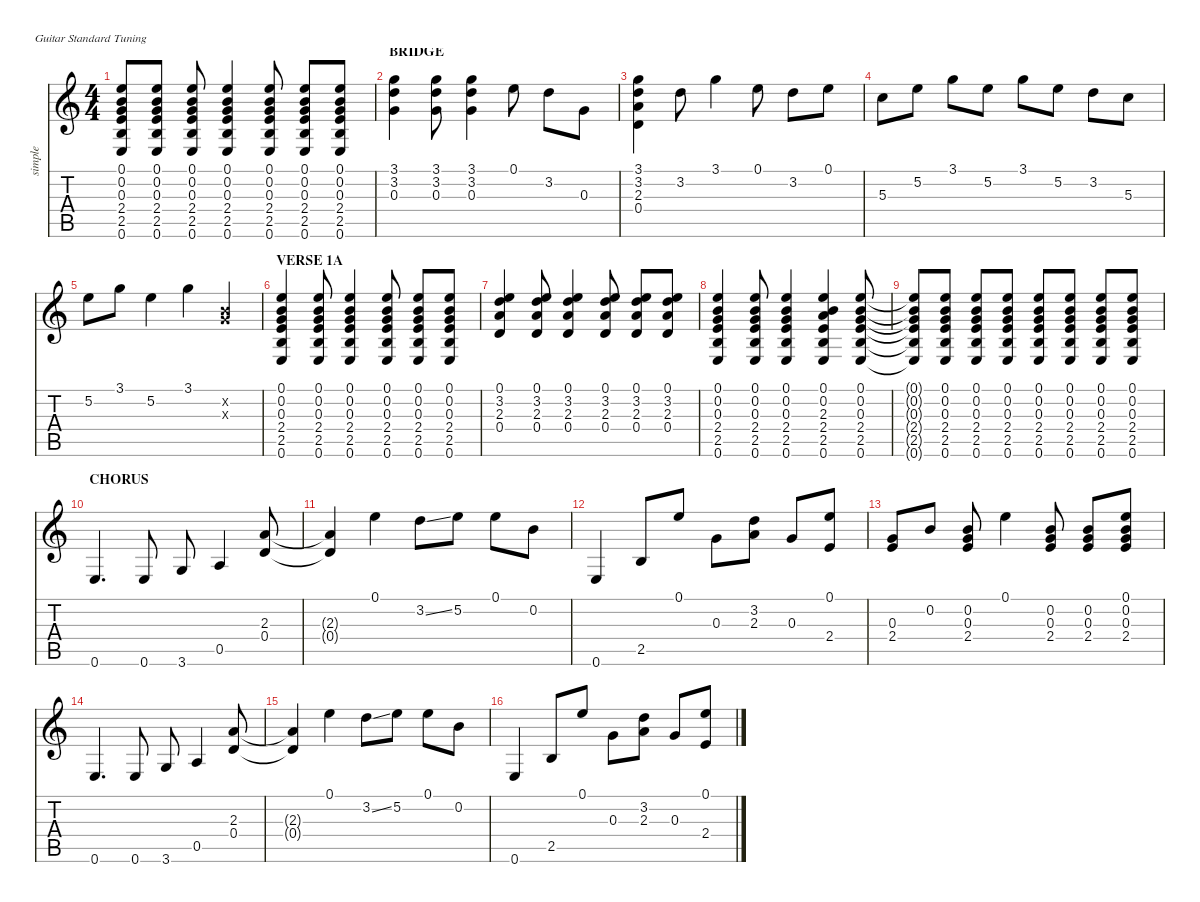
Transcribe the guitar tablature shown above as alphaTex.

\defaultSystemsLayout 4
\hideDynamics
\bracketExtendMode nobrackets
\otherSystemsTrackNameOrientation horizontal
\track ("Gtrs 1,2,3 comb.-simple" "simple") {defaultSystemsLayout 8 mute instrument electricguitarclean}
\staff {score tabs}
\tuning (E4 B3 G3 D3 A2 E2)
\ts (4 4)
\tempo (127 hide)
\clef g2
\ks c
(0.1{t} 0.2{t} 0.3{t} 2.4{t} 2.5{t} 0.6{t}).8{dy f beam Up} (0.1 0.2 0.3 2.4 2.5 0.6).8{beam Up} (0.1 0.2 0.3 2.4 2.5 0.6).8{beam Up} (0.1 0.2 0.3 2.4 2.5 0.6).4{beam Up} (0.1 0.2 0.3 2.4 2.5 0.6).8{beam Up} (0.1 0.2 0.3 2.4 2.5 0.6).8{beam Up} (0.1 0.2 0.3 2.4 2.5 0.6).8{beam Up} |
\section ("" "BRIDGE")
\tempo (128 hide)
(3.1 3.2 0.3).4{dy ff instrument electricguitarclean beam Down} (3.1 3.2 0.3).8{dy f beam Down} (3.1 3.2 0.3).4{dy fff beam Down} 0.1.8{dy ff beam Down} 3.2.8{dy f beam Down} 0.3.8{dy mp beam Down} |
(3.1 3.2 2.3 0.4).4{dy mf beam Down} 3.2.8{dy mp beam Down} 3.1.4{dy ff beam Down} 0.1.8{dy mf beam Down} 3.2.8{dy mp beam Down} 0.1.8{dy mf beam Down} |
5.3.8{beam Down} 5.2.8{beam Down} 3.1.8{dy ff beam Down} 5.2.8{dy f beam Down} 3.1.8{dy ff beam Down} 5.2.8{dy mf beam Down} 3.2.8{beam Down} 5.3.8{beam Down} |
5.2.8{dy f beam Down} 3.1.8{dy fff beam Down} 5.2.4{dy f beam Down} 3.1.4{dy ff beam Down} (0.2{x} 0.3{x}).4{dy f beam Up} |
\section ("" "VERSE 1A")
(0.1 0.2 0.3 2.4 2.5 0.6).4{instrument acousticguitarsteel beam Up} (0.1 0.2 0.3 2.4 2.5 0.6).8{beam Up} (0.1 0.2 0.3 2.4 2.5 0.6).4{beam Up} (0.1 0.2 0.3 2.4 2.5 0.6).8{beam Up} (0.1 0.2 0.3 2.4 2.5 0.6).8{beam Up} (0.1 0.2 0.3 2.4 2.5 0.6).8{beam Up} |
(0.1 3.2 2.3 0.4).4{beam Up} (0.1 3.2 2.3 0.4).8{beam Up} (0.1 3.2 2.3 0.4).4{beam Up} (0.1 3.2 2.3 0.4).8{beam Up} (0.1 3.2 2.3 0.4).8{beam Up} (0.1 3.2 2.3 0.4).8{beam Up} |
(0.1 0.2 0.3 2.4 2.5 0.6).4{beam Up} (0.1 0.2 0.3 2.4 2.5 0.6).8{beam Up} (0.1 0.2 0.3 2.4 2.5 0.6).4{beam Up} (0.1 0.2 2.3 2.4 2.5 0.6).4{beam Up} (0.1 0.2 0.3 2.4 2.5 0.6).8{beam Up} |
(0.1{t} 0.2{t} 0.3{t} 2.4{t} 2.5{t} 0.6{t}).8{beam Up} (0.1 0.2 0.3 2.4 2.5 0.6).8{beam Up} (0.1 0.2 0.3 2.4 2.5 0.6).8{beam Up} (0.1 0.2 0.3 2.4 2.5 0.6).8{beam Up} (0.1 0.2 0.3 2.4 2.5 0.6).8{beam Up} (0.1 0.2 0.3 2.4 2.5 0.6).8{beam Up} (0.1 0.2 0.3 2.4 2.5 0.6).8{beam Up} (0.1 0.2 0.3 2.4 2.5 0.6).8{beam Up} |
\section ("" "CHORUS")
0.6.4{d dy mf instrument electricguitarclean beam Up} 0.6.8{dy f beam Up} 3.6.8{beam Up} 0.5.4{dy mf beam Up} (2.3 0.4).8{dy fff beam Up} |
(0.4{t} 2.3{t}).4{dy f beam Up} 0.1.4{dy ff beam Down} 3.2{ss}.8{dy mf beam Down} 5.2.8{beam Down} 0.1.8{dy f beam Down} 0.2.8{dy mp beam Down} |
0.6.4{dy fff beam Up} 2.5.8{dy mf beam Up} 0.1.8{beam Up} 0.3.8{dy ff beam Down} (2.3 3.2).8{dy f beam Down} 0.3.8{dy mf beam Up} (2.4 0.1).8{beam Up} |
(0.3 2.4).8{beam Up} 0.2.8{beam Up} (0.2 0.3 2.4).8{dy ff beam Up} 0.1.4{beam Down} (0.2 0.3 2.4).8{dy f beam Up} (0.2 0.3 2.4).8{dy mf beam Up} (0.2 0.3 2.4 0.1).8{beam Up} |
0.6.4{d dy fff beam Up} 0.6.8{dy mf beam Up} 3.6.8{beam Up} 0.5.4{dy mp beam Up} (2.3 0.4).8{dy ff beam Up} |
(0.4{t} 2.3{t}).4{dy f beam Up} 0.1.4{dy ff beam Down} 3.2{ss}.8{dy mf beam Down} 5.2.8{beam Down} 0.1.8{dy f beam Down} 0.2.8{dy mp beam Down} |
0.6.4{dy mf beam Up} 2.5.8{dy mp beam Up} 0.1.8{beam Up} 0.3.8{dy ff beam Down} (2.3 3.2).8{dy f beam Down} 0.3.8{dy mf beam Up} (2.4 0.1).8{beam Up}
